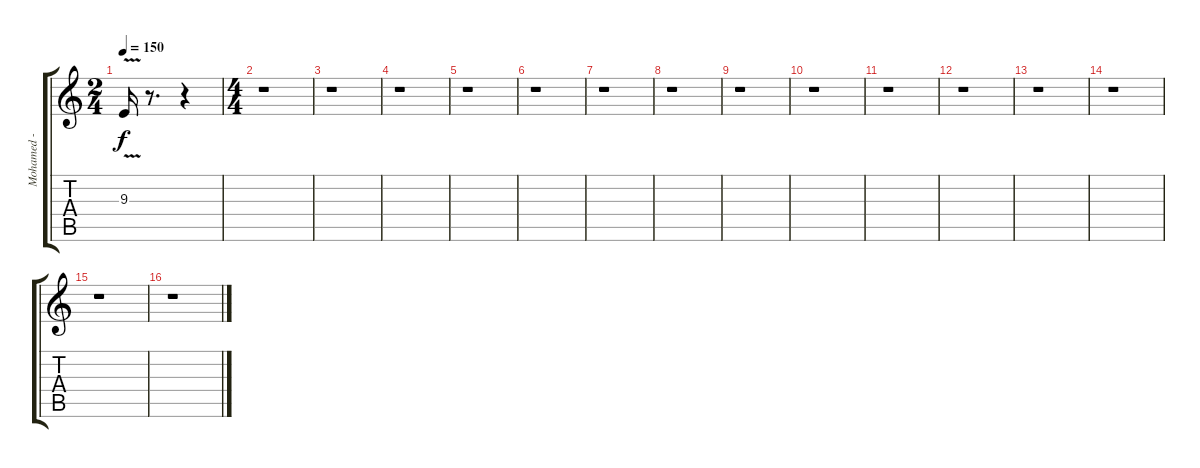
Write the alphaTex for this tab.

\track ("Mohamed - Violin" "Mohamed - ") {instrument violin}
\staff {score tabs}
\tuning (E4 B3 G3 D3 A2 E2) {hide}
\ts (2 4)
\tempo 150
\clef g2
\ks c
9.3{v}.16{dy f} r.8{d} r.4 |
\ts (4 4)
r.1 |
r.1 |
r.1 |
r.1 |
r.1 |
r.1 |
r.1 |
r.1 |
r.1 |
r.1 |
r.1 |
r.1 |
r.1 |
r.1 |
r.1
